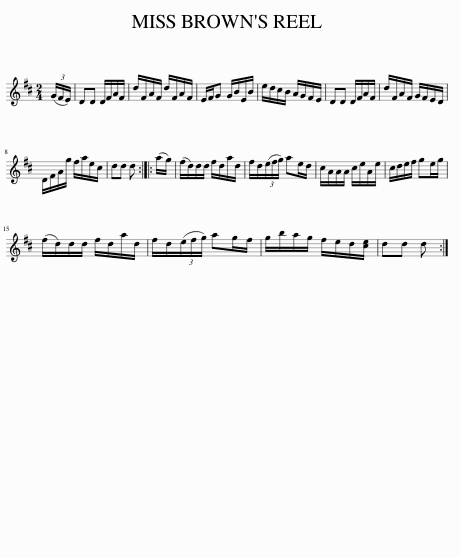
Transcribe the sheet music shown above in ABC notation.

X:1
L:1/8
M:2/4
I:linebreak $
K:D
V:1 treble
V:1
 (3(G/F/E/) | DD D/F/A/F/ | d/F/A/F/ d/F/A/F/ | E/F/G G/B/E/B/ | e/d/c/B/ A/G/F/E/ | %5
 DD D/F/A/F/ | d/F/A/F/ G/F/E/D/ |$ D/F/A/g/ f/a/e/c/ | dd d :: (a/g/) | %10
 (f/d/)d/d/ f/d/a/d/ | f/d/(3(e/f/g/) ae/d/ | c/A/A/A/ c/e/A/e/ | c/d/e/f/ ge/g/ |$ (f/d/)d/d/ f/d/a/d/ | %15
 f/d/(3(e/f/g/) ag/f/ | g/b/a/g/ f/e/d/[ce]/ | dd d :| %18
